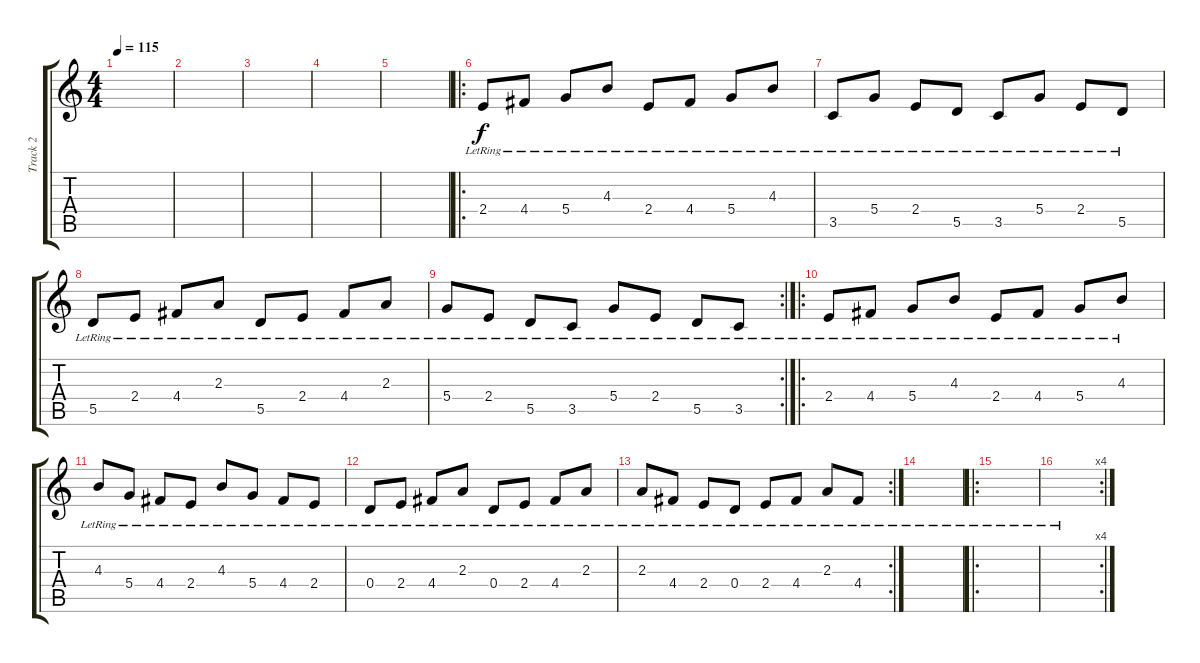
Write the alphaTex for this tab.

\track ("Track 2" "Track 2") {instrument pizzicatostrings}
\staff {score tabs}
\tuning (E5 B4 G4 D4 A3 E3) {hide}
\ts (4 4)
\tempo 115
\clef g2
\ks c
|
|
|
|
|
\ro
2.4{lr}.8 4.4{lr}.8 5.4{lr}.8 4.3{lr}.8 2.4{lr}.8 4.4{lr}.8 5.4{lr}.8 4.3{lr}.8 |
3.5{lr}.8 5.4{lr}.8 2.4{lr}.8 5.5{lr}.8 3.5{lr}.8 5.4{lr}.8 2.4{lr}.8 5.5{lr}.8 |
5.5{lr}.8 2.4{lr}.8 4.4{lr}.8 2.3{lr}.8 5.5{lr}.8 2.4{lr}.8 4.4{lr}.8 2.3{lr}.8 |
\rc 2
5.4{lr}.8 2.4{lr}.8 5.5{lr}.8 3.5{lr}.8 5.4{lr}.8 2.4{lr}.8 5.5{lr}.8 3.5{lr}.8 |
\ro
2.4{lr}.8 4.4{lr}.8 5.4{lr}.8 4.3{lr}.8 2.4{lr}.8 4.4{lr}.8 5.4{lr}.8 4.3{lr}.8 |
4.3{lr}.8 5.4{lr}.8 4.4{lr}.8 2.4{lr}.8 4.3{lr}.8 5.4{lr}.8 4.4{lr}.8 2.4{lr}.8 |
0.4{lr}.8 2.4{lr}.8 4.4{lr}.8 2.3{lr}.8 0.4{lr}.8 2.4{lr}.8 4.4{lr}.8 2.3{lr}.8 |
\rc 2
2.3{lr}.8 4.4{lr}.8 2.4{lr}.8 0.4{lr}.8 2.4{lr}.8 4.4{lr}.8 2.3{lr}.8 4.4{lr}.8 |
|
\ro
|
\rc 4
